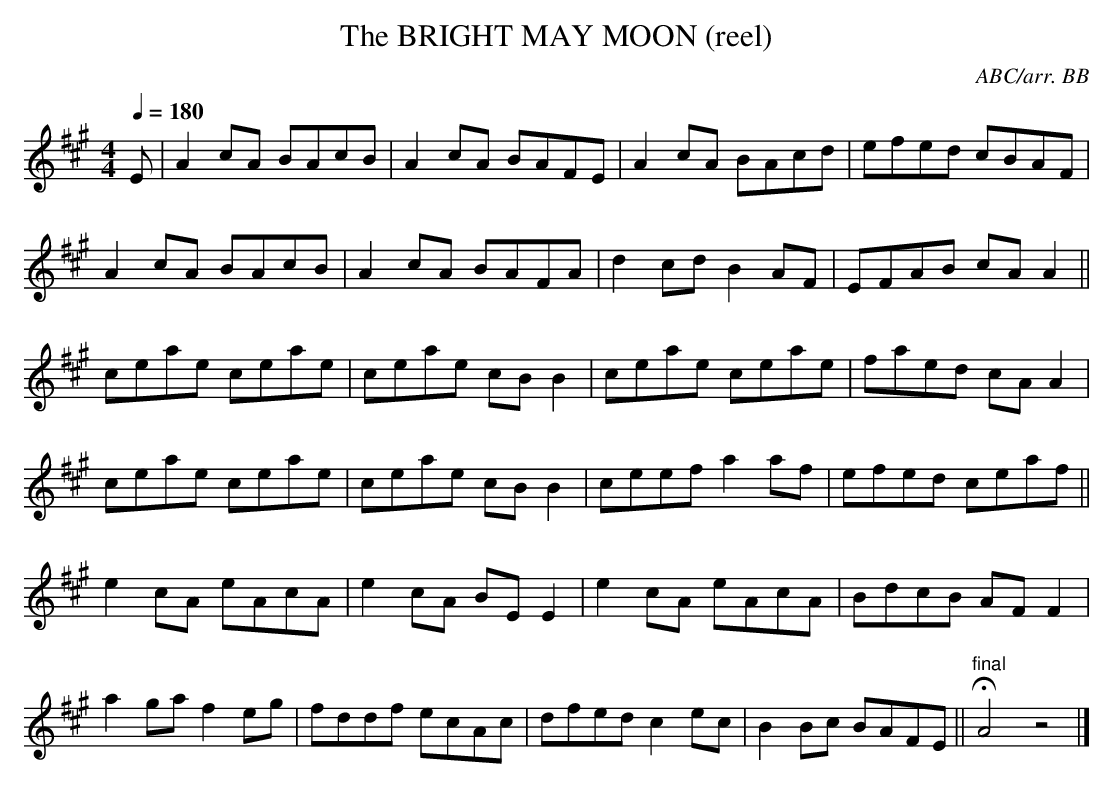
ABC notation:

X:1
T:BRIGHT MAY MOON (reel), The
C:ABC/arr. BB
Q:1/4=180
M:4/4
K:A
E|A2cA BAcB|A2cA BAFE|A2cA BAcd|efed cBAF|
A2cA BAcB|A2cA BAFA|d2cd B2AF|EFAB cAA2||
ceae ceae|ceae cBB2|ceae ceae|faed cAA2|
ceae ceae|ceae cBB2|ceef a2af|efed ceaf||
e2cA eAcA|e2cA BEE2|e2cA eAcA|BdcB AFF2|
a2ga f2eg|fddf ecAc|dfed c2ec|B2Bc BAFE||\
"final"HA4z4|]
